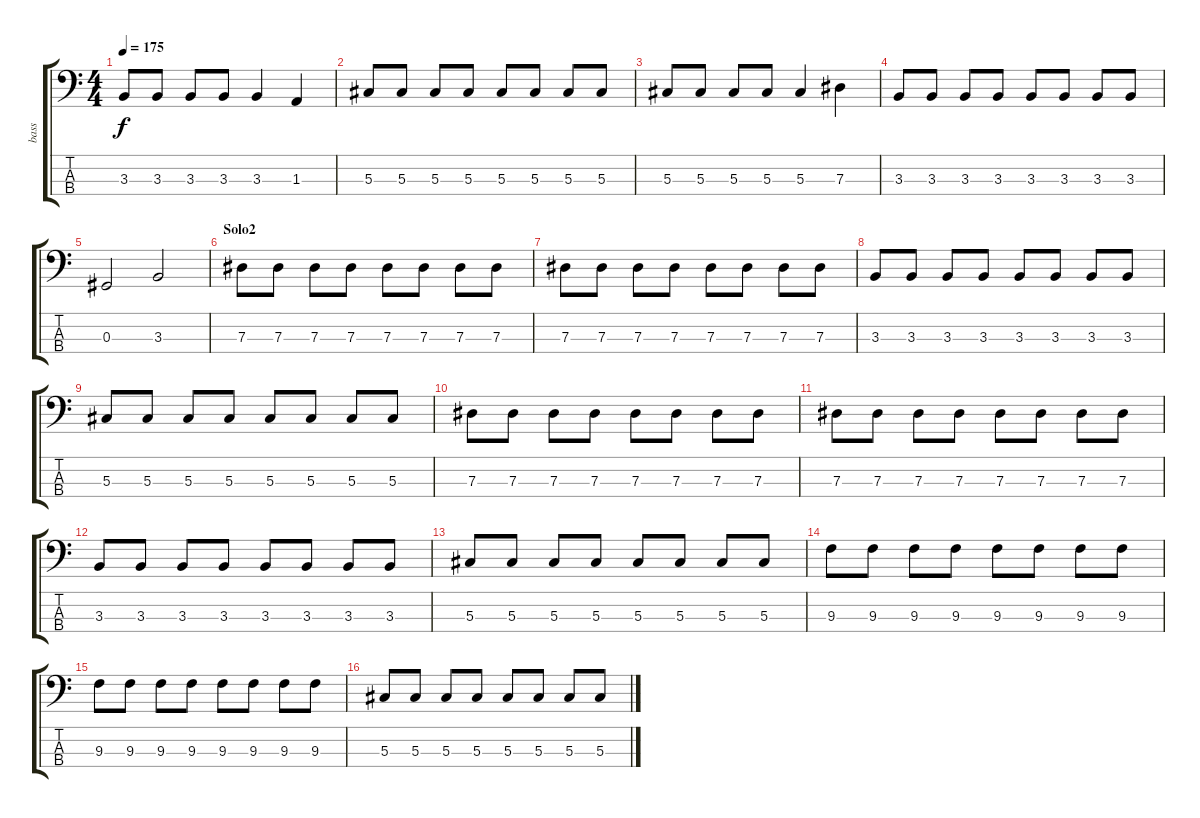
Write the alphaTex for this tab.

\track ("bass" "bass") {instrument electricbassfinger}
\staff {score tabs}
\tuning (Gb2 Db2 Ab1 Eb1) {hide}
\ts (4 4)
\tempo 175
\clef f4
\ks c
3.3.8{dy f} 3.3.8 3.3.8 3.3.8 3.3.4 1.3.4 |
5.3.8 5.3.8 5.3.8 5.3.8 5.3.8 5.3.8 5.3.8 5.3.8 |
5.3.8 5.3.8 5.3.8 5.3.8 5.3.4 7.3.4 |
3.3.8 3.3.8 3.3.8 3.3.8 3.3.8 3.3.8 3.3.8 3.3.8 |
0.3.2 3.3.2 |
\section ("" "Solo2")
7.3.8 7.3.8 7.3.8 7.3.8 7.3.8 7.3.8 7.3.8 7.3.8 |
7.3.8 7.3.8 7.3.8 7.3.8 7.3.8 7.3.8 7.3.8 7.3.8 |
3.3.8 3.3.8 3.3.8 3.3.8 3.3.8 3.3.8 3.3.8 3.3.8 |
5.3.8 5.3.8 5.3.8 5.3.8 5.3.8 5.3.8 5.3.8 5.3.8 |
7.3.8 7.3.8 7.3.8 7.3.8 7.3.8 7.3.8 7.3.8 7.3.8 |
7.3.8 7.3.8 7.3.8 7.3.8 7.3.8 7.3.8 7.3.8 7.3.8 |
3.3.8 3.3.8 3.3.8 3.3.8 3.3.8 3.3.8 3.3.8 3.3.8 |
5.3.8 5.3.8 5.3.8 5.3.8 5.3.8 5.3.8 5.3.8 5.3.8 |
9.3.8 9.3.8 9.3.8 9.3.8 9.3.8 9.3.8 9.3.8 9.3.8 |
9.3.8 9.3.8 9.3.8 9.3.8 9.3.8 9.3.8 9.3.8 9.3.8 |
5.3.8 5.3.8 5.3.8 5.3.8 5.3.8 5.3.8 5.3.8 5.3.8
